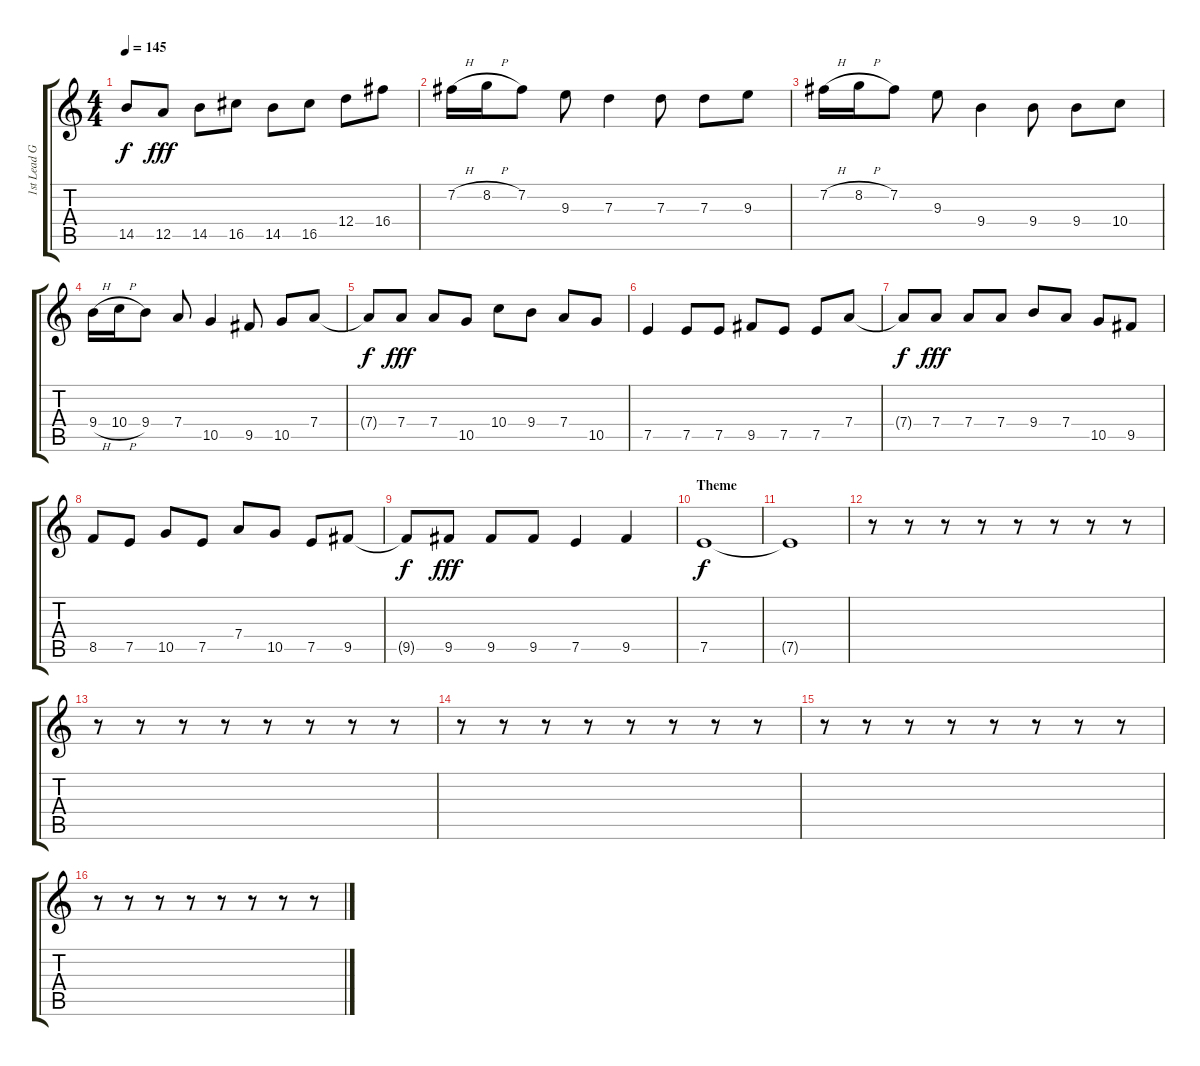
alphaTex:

\track ("1st Lead Guitar" "1st Lead G") {instrument distortionguitar}
\staff {score tabs}
\tuning (E4 B3 G3 D3 A2 E2) {hide}
\ts (4 4)
\tempo 145
\clef g2
\ks c
14.5{t}.8{dy f} 12.5.8{dy fff} 14.5.8 16.5.8 14.5.8 16.5.8 12.4.8 16.4.8 |
7.2{h}.16 8.2{h}.16 7.2.8 9.3.8 7.3.4 7.3.8 7.3.8 9.3.8 |
7.2{h}.16 8.2{h}.16 7.2.8 9.3.8 9.4.4 9.4.8 9.4.8 10.4.8 |
9.4{h}.16{volume 8} 10.4{h}.16 9.4.8 7.4.8 10.5.4 9.5.8 10.5.8 7.4.8 |
7.4{t}.8{dy f} 7.4.8{dy fff} 7.4.8 10.5.8 10.4.8 9.4.8 7.4.8 10.5.8 |
7.5.4{volume 8} 7.5.8 7.5.8 9.5.8 7.5.8 7.5.8 7.4.8 |
7.4{t}.8{dy f} 7.4.8{dy fff} 7.4.8 7.4.8 9.4.8 7.4.8 10.5.8 9.5.8 |
8.5.8 7.5.8 10.5.8 7.5.8 7.4.8 10.5.8 7.5.8 9.5.8 |
9.5{t}.8{dy f} 9.5.8{dy fff} 9.5.8 9.5.8 7.5.4 9.5.4 |
\section ("" "Theme")
7.5.1{dy f} |
7.5{t}.1 |
r.8 r.8 r.8 r.8 r.8 r.8 r.8 r.8 |
r.8 r.8 r.8 r.8 r.8 r.8 r.8 r.8 |
r.8 r.8 r.8 r.8 r.8 r.8 r.8 r.8 |
r.8 r.8 r.8 r.8 r.8 r.8 r.8 r.8 |
r.8 r.8 r.8 r.8 r.8 r.8 r.8 r.8
